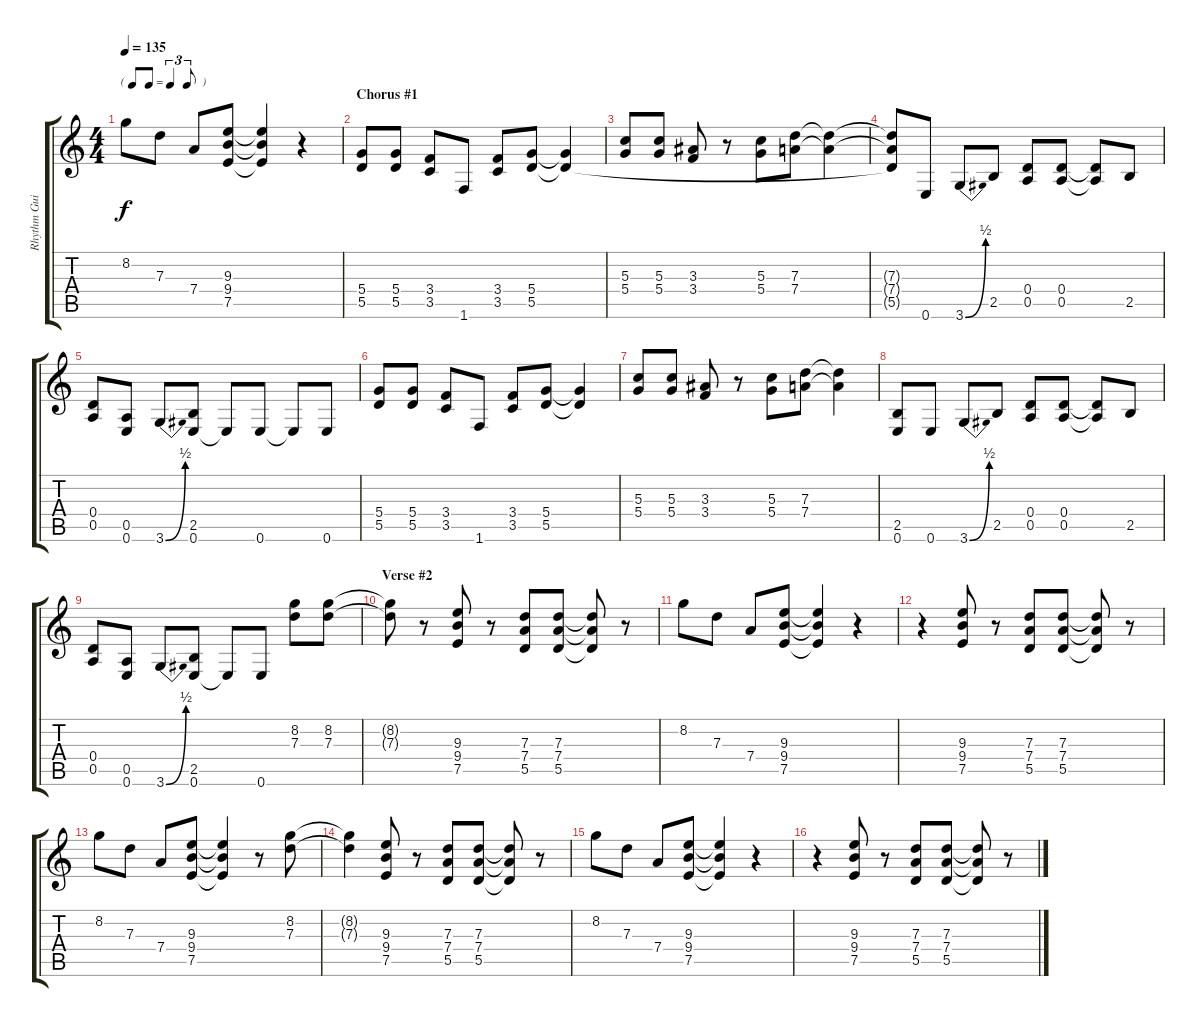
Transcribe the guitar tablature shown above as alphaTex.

\track ("Rhythm Guitar" "Rhythm Gui") {instrument overdrivenguitar}
\staff {score tabs}
\tuning (E4 B3 G3 D3 A2 E2) {hide}
\ts (4 4)
\tf triplet8th
\tempo 135
\clef g2
\ks c
8.2.8{dy f} 7.3.8 7.4.8 (9.3 9.4 7.5).8 (9.3{t} 9.4{t} 7.5{t}).4 r.4 |
\section ("" "Chorus #1")
(5.4 5.5).8 (5.4 5.5).8 (3.4 3.5).8 1.6.8 (3.4 3.5).8 (5.4 5.5).8 (5.4{t} 5.5{t}).4 |
(5.3 5.4).8 (5.3 5.4).8 (3.3 3.4).8 r.8 (5.3 5.4).8 (7.3 7.4).8 (7.3{t} 7.4{t}).4 |
(7.3{t} 7.4{t} 5.5{t}).8 0.6.8 3.6{be (bend 0 0 60 2)}.8 2.5.8 (0.4 0.5).8 (0.4 0.5).8 (0.4{t} 0.5{t}).8 2.5.8 |
(0.4 0.5).8 (0.5 0.6).8 3.6{be (bend 0 0 60 2)}.8 (2.5 0.6).8 0.6{t}.8 0.6.8 0.6{t}.8 0.6.8 |
(5.4 5.5).8 (5.4 5.5).8 (3.4 3.5).8 1.6.8 (3.4 3.5).8 (5.4 5.5).8 (5.4{t} 5.5{t}).4 |
(5.3 5.4).8 (5.3 5.4).8 (3.3 3.4).8 r.8 (5.3 5.4).8 (7.3 7.4).8 (7.3{t} 7.4{t}).4 |
(2.5 0.6).8 0.6.8 3.6{be (bend 0 0 60 2)}.8 2.5.8 (0.4 0.5).8 (0.4 0.5).8 (0.4{t} 0.5{t}).8 2.5.8 |
(0.4 0.5).8 (0.5 0.6).8 3.6{be (bend 0 0 60 2)}.8 (2.5 0.6).8 0.6{t}.8 0.6.8 (8.2 7.3).8 (8.2 7.3).8 |
\section ("" "Verse #2")
(8.2{t} 7.3{t}).8 r.8 (9.3 9.4 7.5).8 r.8 (7.3 7.4 5.5).8 (7.3 7.4 5.5).8 (7.3{t} 7.4{t} 5.5{t}).8 r.8 |
8.2.8 7.3.8 7.4.8 (9.3 9.4 7.5).8 (9.3{t} 9.4{t} 7.5{t}).4 r.4 |
r.4 (9.3 9.4 7.5).8 r.8 (7.3 7.4 5.5).8 (7.3 7.4 5.5).8 (7.3{t} 7.4{t} 5.5{t}).8 r.8 |
8.2.8 7.3.8 7.4.8 (9.3 9.4 7.5).8 (9.3{t} 9.4{t} 7.5{t}).4 r.8 (8.2 7.3).8 |
(8.2{t} 7.3{t}).4 (9.3 9.4 7.5).8 r.8 (7.3 7.4 5.5).8 (7.3 7.4 5.5).8 (7.3{t} 7.4{t} 5.5{t}).8 r.8 |
8.2.8 7.3.8 7.4.8 (9.3 9.4 7.5).8 (9.3{t} 9.4{t} 7.5{t}).4 r.4 |
r.4 (9.3 9.4 7.5).8 r.8 (7.3 7.4 5.5).8 (7.3 7.4 5.5).8 (7.3{t} 7.4{t} 5.5{t}).8 r.8
